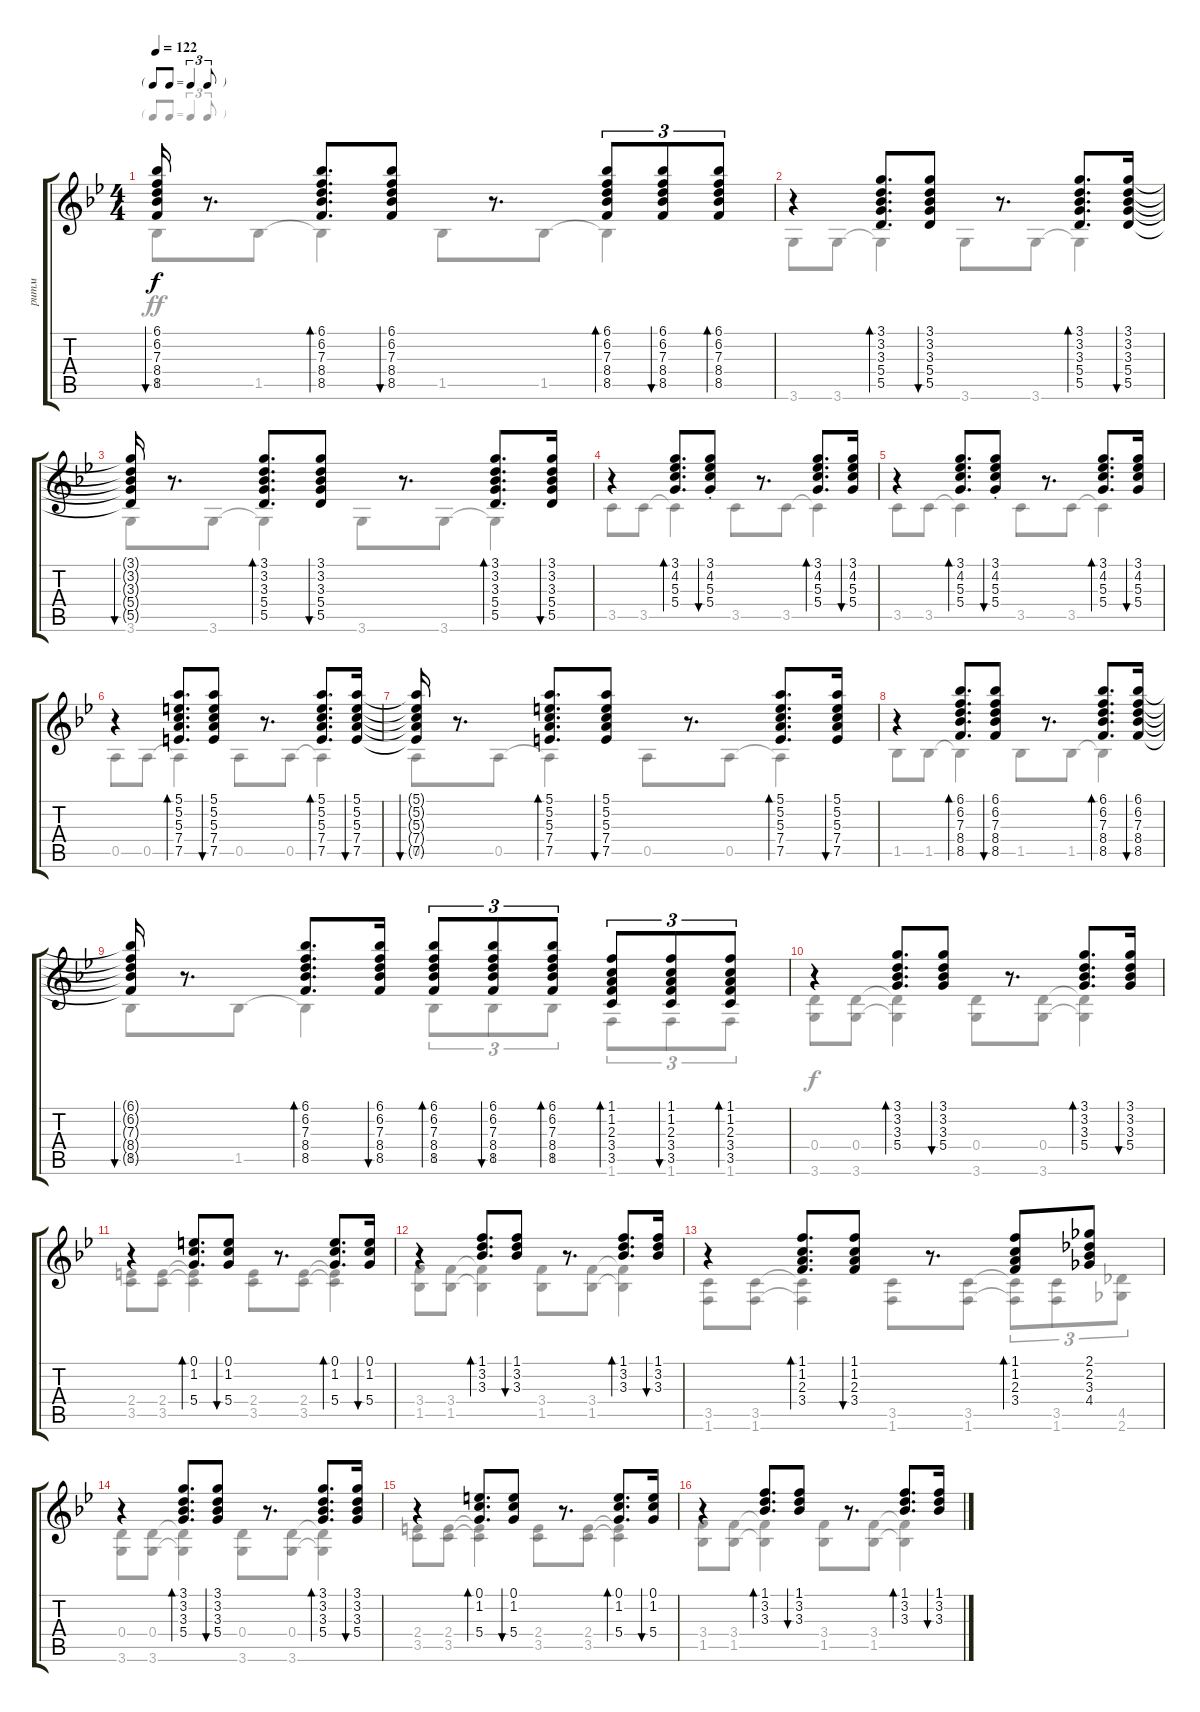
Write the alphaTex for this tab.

\track ("ритм" "ритм") {instrument acousticguitarsteel}
\staff {score tabs}
\tuning (E4 B3 G3 D3 A2 E2) {hide}
\voice
\ts (4 4)
\tf triplet8th
\tempo 122
\clef g2
\ks gminor
(6.1{t} 6.2{t} 7.3{t} 8.4{t} 8.5{t}).16{bu 60 dy f} r.8{d} (6.1 6.2 7.3 8.4 8.5).8{d bd 60} (6.1 6.2 7.3 8.4 8.5).8{bu 60} r.8{d} (6.1 6.2 7.3 8.4 8.5).8{tu (3 2) bd 60} (6.1 6.2 7.3 8.4 8.5).8{tu (3 2) bu 60} (6.1 6.2 7.3 8.4 8.5).8{tu (3 2) bd 60} |
r.4 (3.1 3.2 3.3 5.4 5.5).8{d bd 60} (3.1 3.2 3.3 5.4 5.5).8{bu 60} r.8{d} (3.1 3.2 3.3 5.4 5.5).8{d bd 60} (3.1 3.2 3.3 5.4 5.5).16{bu 60} |
(3.1{t} 3.2{t} 3.3{t} 5.4{t} 5.5{t}).16{bu 60} r.8{d} (3.1 3.2 3.3 5.4 5.5).8{d bd 60} (3.1 3.2 3.3 5.4 5.5).8{bu 60} r.8{d} (3.1 3.2 3.3 5.4 5.5).8{d bd 60} (3.1 3.2 3.3 5.4 5.5).16{bu 60} |
r.4 (3.1 4.2 5.3 5.4).8{d bd 60} (3.1{st} 4.2{st} 5.3{st} 5.4{st}).8{bu 60} r.8{d} (3.1 4.2 5.3 5.4).8{d bd 60} (3.1 4.2 5.3 5.4).16{bu 60} |
r.4 (3.1 4.2 5.3 5.4).8{d bd 60} (3.1{st} 4.2{st} 5.3{st} 5.4{st}).8{bu 60} r.8{d} (3.1 4.2 5.3 5.4).8{d bd 60} (3.1 4.2 5.3 5.4).16{bu 60} |
r.4 (5.1 5.2 5.3 7.4 7.5).8{d bd 60} (5.1 5.2 5.3 7.4 7.5).8{bu 60} r.8{d} (5.1 5.2 5.3 7.4 7.5).8{d bd 60} (5.1 5.2 5.3 7.4 7.5).16{bu 60} |
(5.1{t} 5.2{t} 5.3{t} 7.4{t} 7.5{t}).16{bu 60} r.8{d} (5.1 5.2 5.3 7.4 7.5).8{d bd 60} (5.1 5.2 5.3 7.4 7.5).8{bu 60} r.8{d} (5.1 5.2 5.3 7.4 7.5).8{d bd 60} (5.1 5.2 5.3 7.4 7.5).16{bu 60} |
r.4 (6.1 6.2 7.3 8.4 8.5).8{d bd 60} (6.1 6.2 7.3 8.4 8.5).8{bu 60} r.8{d} (6.1 6.2 7.3 8.4 8.5).8{d bd 60} (6.1 6.2 7.3 8.4 8.5).16{bu 60} |
(6.1{t} 6.2{t} 7.3{t} 8.4{t} 8.5{t}).16{bu 60} r.8{d} (6.1 6.2 7.3 8.4 8.5).8{d bd 60} (6.1 6.2 7.3 8.4 8.5).16{bu 60} (6.1 6.2 7.3 8.4 8.5).8{tu (3 2) bd 60} (6.1 6.2 7.3 8.4 8.5).8{tu (3 2) bu 60} (6.1 6.2 7.3 8.4 8.5).8{tu (3 2) bd 60} (1.1 1.2 2.3 3.4 3.5).8{tu (3 2) bd 60} (1.1 1.2 2.3 3.4 3.5).8{tu (3 2) bu 60} (1.1 1.2 2.3 3.4 3.5).8{tu (3 2) bd 60} |
r.4 (3.1 3.2 3.3 5.4).8{d bd 60} (3.1 3.2 3.3 5.4).8{bu 60} r.8{d} (3.1 3.2 3.3 5.4).8{d bd 60} (3.1 3.2 3.3 5.4).16{bu 60} |
r.4 (0.1 1.2 5.4).8{d bd 60} (0.1 1.2 5.4).8{bu 60} r.8{d} (0.1 1.2 5.4).8{d bd 60} (0.1 1.2 5.4).16{bu 60} |
r.4 (1.1 3.2 3.3).8{d bd 60} (1.1 3.2 3.3).8{bu 60} r.8{d} (1.1 3.2 3.3).8{d bd 60} (1.1 3.2 3.3).16{bu 60} |
r.4 (1.1 1.2 2.3 3.4).8{d bd 60} (1.1 1.2 2.3 3.4).8{bu 60} r.8{d} (1.1 1.2 2.3 3.4).8{bd 60} (2.1 2.2 3.3 4.4).8 |
r.4 (3.1 3.2 3.3 5.4).8{d bd 60} (3.1 3.2 3.3 5.4).8{bu 60} r.8{d} (3.1 3.2 3.3 5.4).8{d bd 60} (3.1 3.2 3.3 5.4).16{bu 60} |
r.4 (0.1 1.2 5.4).8{d bd 60} (0.1 1.2 5.4).8{bu 60} r.8{d} (0.1 1.2 5.4).8{d bd 60} (0.1 1.2 5.4).16{bu 60} |
r.4 (1.1 3.2 3.3).8{d bd 60} (1.1 3.2 3.3).8{bu 60} r.8{d} (1.1 3.2 3.3).8{d bd 60} (1.1 3.2 3.3).16{bu 60}
\voice
\clef g2
\ottava regular
\simile none
\ks gminor
1.5.8{dy ff} 1.5.8 1.5{t}.4 1.5.8 1.5.8 1.5{t}.4 |
3.6.8 3.6.8 3.6{t}.4 3.6.8 3.6.8 3.6{t}.4 |
3.6.8 3.6.8 3.6{t}.4 3.6.8 3.6.8 3.6{t}.4 |
3.5.8 3.5.8 3.5{t}.4 3.5.8 3.5.8 3.5{t}.4 |
3.5.8 3.5.8 3.5{t}.4 3.5.8 3.5.8 3.5{t}.4 |
0.5.8 0.5.8 0.5{t}.4 0.5.8 0.5.8 0.5{t}.4 |
0.5.8 0.5.8 0.5{t}.4 0.5.8 0.5.8 0.5{t}.4 |
1.5.8 1.5.8 1.5{t}.4 1.5.8 1.5.8 1.5{t}.4 |
1.5.8 1.5.8 1.5{t}.4 1.5.8{tu (3 2)} 1.5.8{tu (3 2)} 1.5.8{tu (3 2)} 1.6.8{tu (3 2)} 1.6.8{tu (3 2)} 1.6.8{tu (3 2)} |
(0.4 3.6).8{dy f} (0.4 3.6).8 (0.4{t} 3.6{t}).4 (0.4 3.6).8 (0.4 3.6).8 (0.4{t} 3.6{t}).4 |
(2.4 3.5).8 (2.4 3.5).8 (2.4{t} 3.5{t}).4 (2.4 3.5).8 (2.4 3.5).8 (2.4{t} 3.5{t}).4 |
(3.4 1.5).8 (3.4 1.5).8 (3.4{t} 1.5{t}).4 (3.4 1.5).8 (3.4 1.5).8 (3.4{t} 1.5{t}).4 |
(3.5 1.6).8 (3.5 1.6).8 (3.5{t} 1.6{t}).4 (3.5 1.6).8 (3.5 1.6).8 (3.5{t} 1.6{t}).8{tu (3 2)} (3.5 1.6).8{tu (3 2)} (4.5 2.6).8{tu (3 2)} |
(0.4 3.6).8 (0.4 3.6).8 (0.4{t} 3.6{t}).4 (0.4 3.6).8 (0.4 3.6).8 (0.4{t} 3.6{t}).4 |
(2.4 3.5).8 (2.4 3.5).8 (2.4{t} 3.5{t}).4 (2.4 3.5).8 (2.4 3.5).8 (2.4{t} 3.5{t}).4 |
(3.4 1.5).8 (3.4 1.5).8 (3.4{t} 1.5{t}).4 (3.4 1.5).8 (3.4 1.5).8 (3.4{t} 1.5{t}).4
